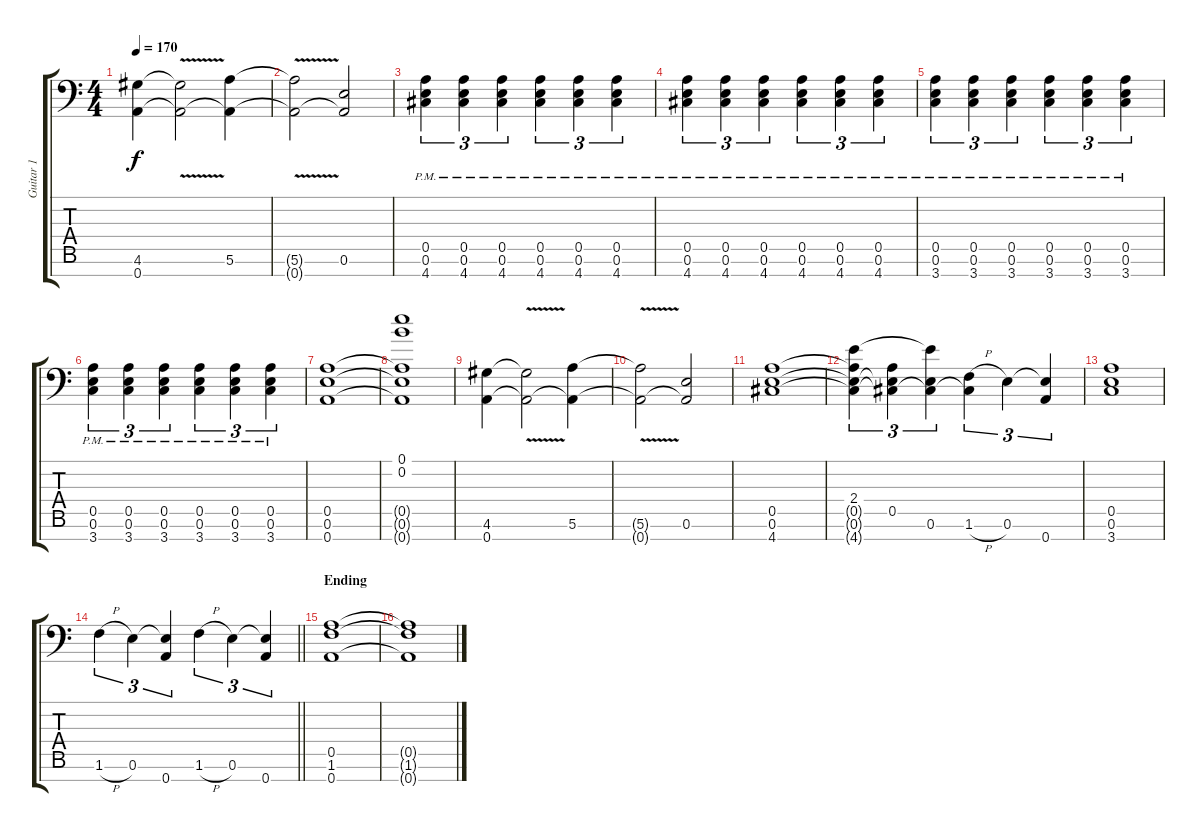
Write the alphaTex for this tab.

\track ("Guitar 1" "Guitar 1") {instrument distortionguitar}
\staff {score tabs}
\tuning (E4 B3 G3 D3 A2 E2 A1) {hide}
\ts (4 4)
\tempo 170
\clef f4
\ks c
(4.6 0.7).4{dy f} (4.6{v t} 0.7{t}).2 (5.6 0.7{t}).4 |
(5.6{v t} 0.7{t}).2 (0.6 0.7{t}).2 |
(0.5{pm} 0.6{pm} 4.7{pm}).4{tu (3 2)} (0.5{pm} 0.6{pm} 4.7{pm}).4{tu (3 2)} (0.5{pm} 0.6{pm} 4.7{pm}).4{tu (3 2)} (0.5{pm} 0.6{pm} 4.7{pm}).4{tu (3 2)} (0.5{pm} 0.6{pm} 4.7{pm}).4{tu (3 2)} (0.5{pm} 0.6{pm} 4.7{pm}).4{tu (3 2)} |
(0.5{pm} 0.6{pm} 4.7{pm}).4{tu (3 2)} (0.5{pm} 0.6{pm} 4.7{pm}).4{tu (3 2)} (0.5{pm} 0.6{pm} 4.7{pm}).4{tu (3 2)} (0.5{pm} 0.6{pm} 4.7{pm}).4{tu (3 2)} (0.5{pm} 0.6{pm} 4.7{pm}).4{tu (3 2)} (0.5{pm} 0.6{pm} 4.7{pm}).4{tu (3 2)} |
(0.5{pm} 0.6{pm} 3.7{pm}).4{tu (3 2)} (0.5{pm} 0.6{pm} 3.7{pm}).4{tu (3 2)} (0.5{pm} 0.6{pm} 3.7{pm}).4{tu (3 2)} (0.5{pm} 0.6{pm} 3.7{pm}).4{tu (3 2)} (0.5{pm} 0.6{pm} 3.7{pm}).4{tu (3 2)} (0.5{pm} 0.6{pm} 3.7{pm}).4{tu (3 2)} |
(0.5{pm} 0.6{pm} 3.7{pm}).4{tu (3 2)} (0.5{pm} 0.6{pm} 3.7{pm}).4{tu (3 2)} (0.5{pm} 0.6{pm} 3.7{pm}).4{tu (3 2)} (0.5{pm} 0.6{pm} 3.7{pm}).4{tu (3 2)} (0.5{pm} 0.6{pm} 3.7{pm}).4{tu (3 2)} (0.5{pm} 0.6{pm} 3.7{pm}).4{tu (3 2)} |
(0.5 0.6 0.7).1 |
(0.1 0.2 0.5{t} 0.6{t} 0.7{t}).1 |
(4.6 0.7).4 (4.6{v t} 0.7{t}).2 (5.6 0.7{t}).4 |
(5.6{v t} 0.7{t}).2 (0.6 0.7{t}).2 |
(0.5 0.6 4.7).1 |
(2.4 0.5{t} 0.6{t} 4.7{t}).4{tu (3 2)} (0.5 0.6{t} 4.7{t}).4{tu (3 2)} (2.4{t} 0.6 4.7{t}).4{tu (3 2)} (1.6{h} 4.7{t}).4{tu (3 2)} 0.6.4{tu (3 2)} (0.6{t} 0.7).4{tu (3 2)} |
(0.5 0.6 3.7).1 |
\barLineRight lightlight
1.6{h}.4{tu (3 2)} 0.6.4{tu (3 2)} (0.6{t} 0.7).4{tu (3 2)} 1.6{h}.4{tu (3 2)} 0.6.4{tu (3 2)} (0.6{t} 0.7).4{tu (3 2)} |
\section ("" "Ending")
(0.5 1.6 0.7).1 |
(0.5{t} 1.6{t} 0.7{t}).1
